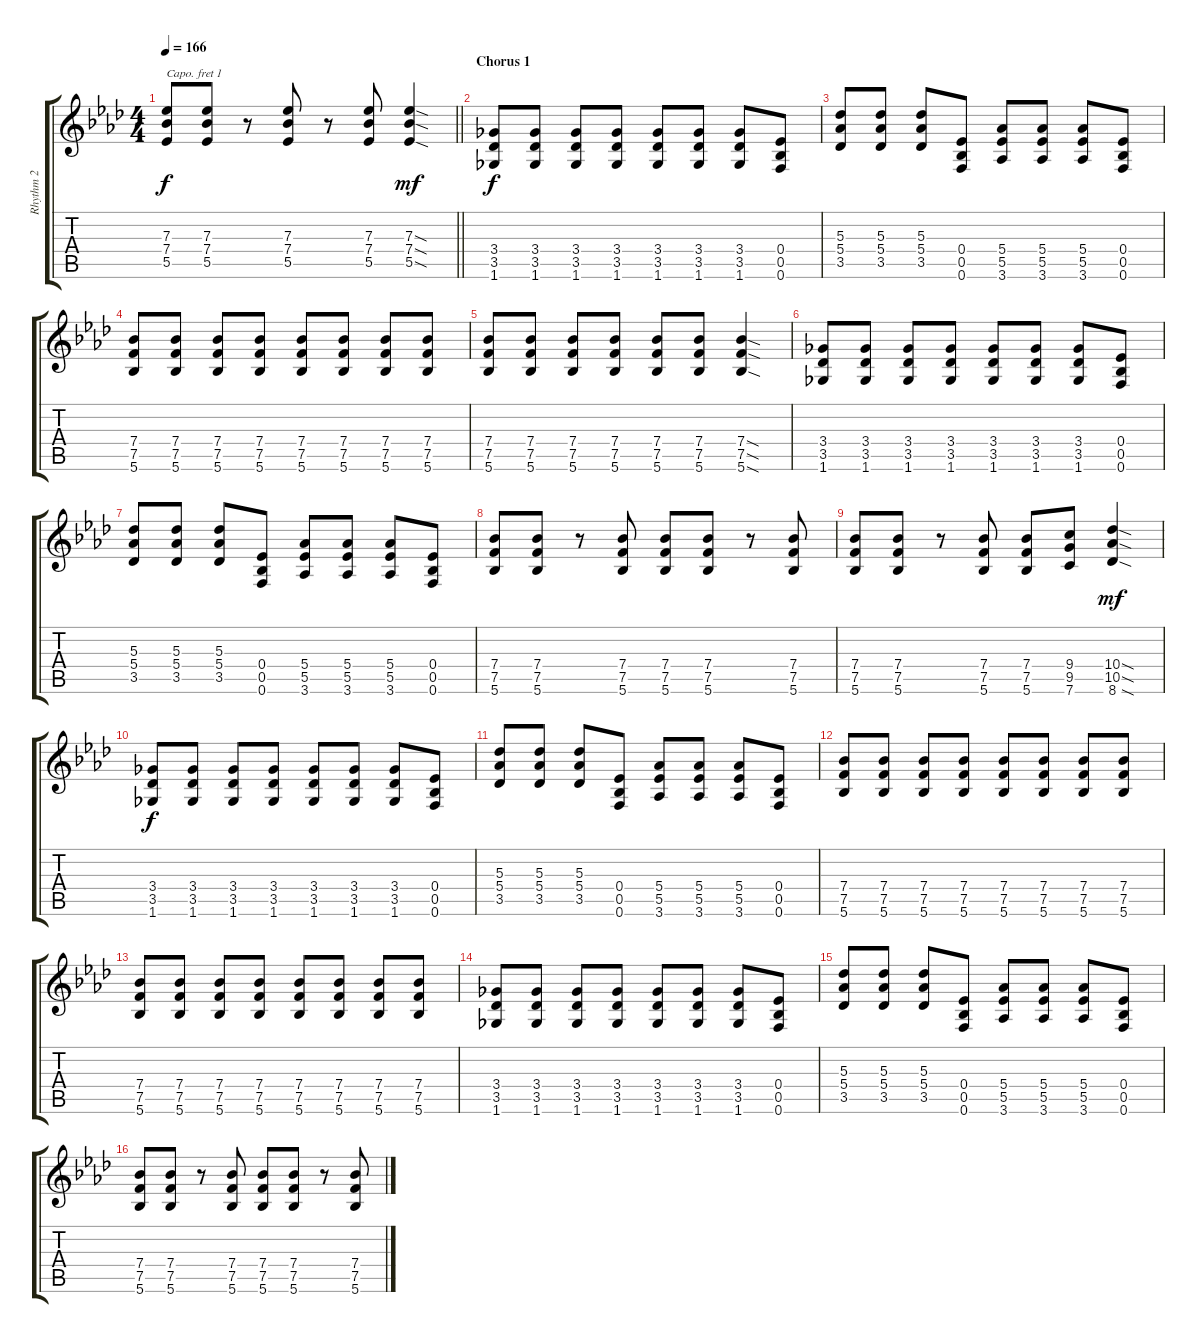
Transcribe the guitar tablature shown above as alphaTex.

\track ("Rhythm 2" "Rhythm 2") {instrument distortionguitar}
\staff {score tabs}
\capo 1
\tuning (E4 B3 G3 D3 A2 E2) {hide}
\ts (4 4)
\tempo 166
\clef g2
\barLineRight lightlight
\ks ab
(7.3 7.4 5.5).8{dy f} (7.3 7.4 5.5).8 r.8 (7.3 7.4 5.5).8 r.8 (7.3 7.4 5.5).8 (7.3{sod} 7.4{sod} 5.5{sod}).4{dy mf} |
\section ("" "Chorus 1")
(3.4 3.5 1.6).8{dy f} (3.4 3.5 1.6).8 (3.4 3.5 1.6).8 (3.4 3.5 1.6).8 (3.4 3.5 1.6).8 (3.4 3.5 1.6).8 (3.4 3.5 1.6).8 (0.4 0.5 0.6).8 |
(5.3 5.4 3.5).8 (5.3 5.4 3.5).8 (5.3 5.4 3.5).8 (0.4 0.5 0.6).8 (5.4 5.5 3.6).8 (5.4 5.5 3.6).8 (5.4 5.5 3.6).8 (0.4 0.5 0.6).8 |
(7.4 7.5 5.6).8 (7.4 7.5 5.6).8 (7.4 7.5 5.6).8 (7.4 7.5 5.6).8 (7.4 7.5 5.6).8 (7.4 7.5 5.6).8 (7.4 7.5 5.6).8 (7.4 7.5 5.6).8 |
(7.4 7.5 5.6).8 (7.4 7.5 5.6).8 (7.4 7.5 5.6).8 (7.4 7.5 5.6).8 (7.4 7.5 5.6).8 (7.4 7.5 5.6).8 (7.4{sod} 7.5{sod} 5.6{sod}).4 |
(3.4 3.5 1.6).8 (3.4 3.5 1.6).8 (3.4 3.5 1.6).8 (3.4 3.5 1.6).8 (3.4 3.5 1.6).8 (3.4 3.5 1.6).8 (3.4 3.5 1.6).8 (0.4 0.5 0.6).8 |
(5.3 5.4 3.5).8 (5.3 5.4 3.5).8 (5.3 5.4 3.5).8 (0.4 0.5 0.6).8 (5.4 5.5 3.6).8 (5.4 5.5 3.6).8 (5.4 5.5 3.6).8 (0.4 0.5 0.6).8 |
(7.4 7.5 5.6).8 (7.4 7.5 5.6).8 r.8 (7.4 7.5 5.6).8 (7.4 7.5 5.6).8 (7.4 7.5 5.6).8 r.8 (7.4 7.5 5.6).8 |
(7.4 7.5 5.6).8 (7.4 7.5 5.6).8 r.8 (7.4 7.5 5.6).8 (7.4 7.5 5.6).8 (9.4 9.5 7.6).8 (10.4{sod} 10.5{sod} 8.6{sod}).4{dy mf} |
(3.4 3.5 1.6).8{dy f} (3.4 3.5 1.6).8 (3.4 3.5 1.6).8 (3.4 3.5 1.6).8 (3.4 3.5 1.6).8 (3.4 3.5 1.6).8 (3.4 3.5 1.6).8 (0.4 0.5 0.6).8 |
(5.3 5.4 3.5).8 (5.3 5.4 3.5).8 (5.3 5.4 3.5).8 (0.4 0.5 0.6).8 (5.4 5.5 3.6).8 (5.4 5.5 3.6).8 (5.4 5.5 3.6).8 (0.4 0.5 0.6).8 |
(7.4 7.5 5.6).8 (7.4 7.5 5.6).8 (7.4 7.5 5.6).8 (7.4 7.5 5.6).8 (7.4 7.5 5.6).8 (7.4 7.5 5.6).8 (7.4 7.5 5.6).8 (7.4 7.5 5.6).8 |
(7.4 7.5 5.6).8 (7.4 7.5 5.6).8 (7.4 7.5 5.6).8 (7.4 7.5 5.6).8 (7.4 7.5 5.6).8 (7.4 7.5 5.6).8 (7.4 7.5 5.6).8 (7.4 7.5 5.6).8 |
(3.4 3.5 1.6).8 (3.4 3.5 1.6).8 (3.4 3.5 1.6).8 (3.4 3.5 1.6).8 (3.4 3.5 1.6).8 (3.4 3.5 1.6).8 (3.4 3.5 1.6).8 (0.4 0.5 0.6).8 |
(5.3 5.4 3.5).8 (5.3 5.4 3.5).8 (5.3 5.4 3.5).8 (0.4 0.5 0.6).8 (5.4 5.5 3.6).8 (5.4 5.5 3.6).8 (5.4 5.5 3.6).8 (0.4 0.5 0.6).8 |
(7.4 7.5 5.6).8 (7.4 7.5 5.6).8 r.8 (7.4 7.5 5.6).8 (7.4 7.5 5.6).8 (7.4 7.5 5.6).8 r.8 (7.4 7.5 5.6).8
